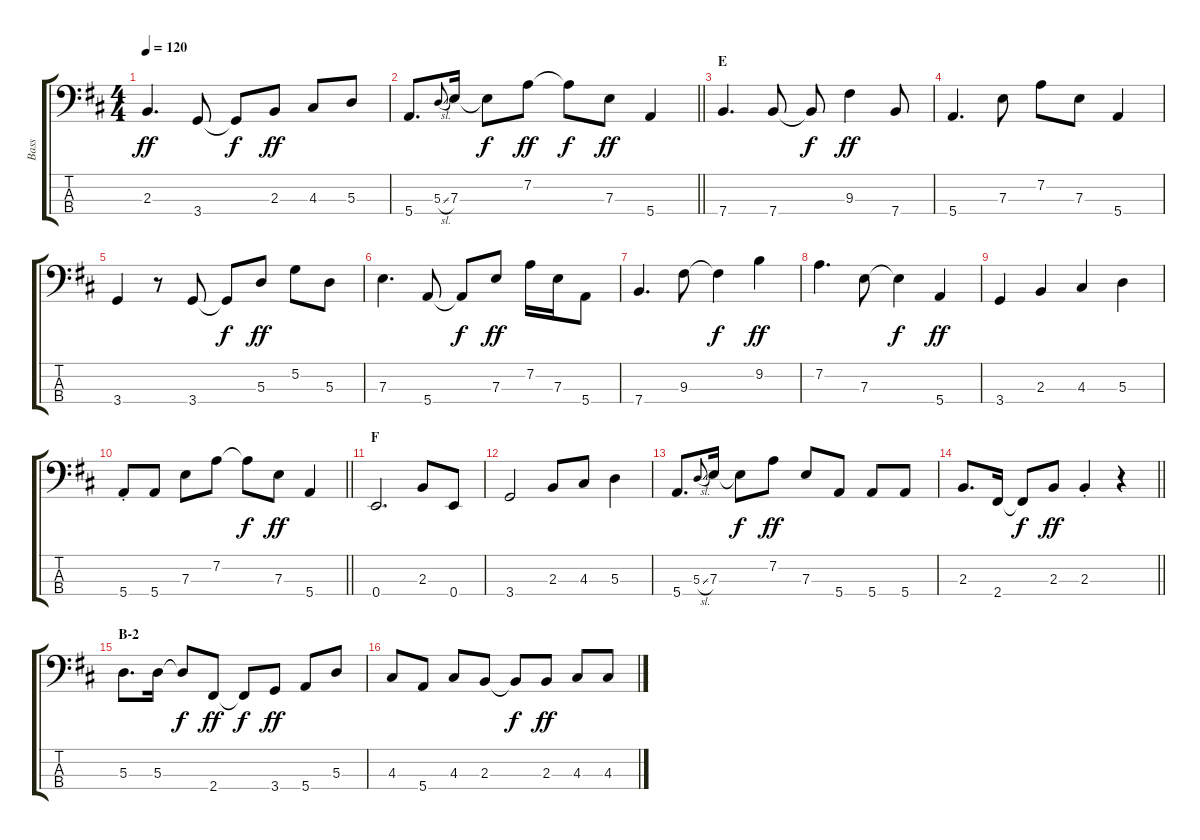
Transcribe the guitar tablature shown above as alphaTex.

\track ("Bass" "Bass") {instrument electricbasspick}
\staff {score tabs}
\tuning (G2 D2 A1 E1) {hide}
\ts (4 4)
\tempo 120
\clef f4
\ks d
2.3.4{d dy ff} 3.4.8 3.4{t}.8{dy f} 2.3.8{dy ff} 4.3.8 5.3.8 |
\barLineRight lightlight
5.4.8{d} 5.3{sl}.8{gr onbeat} 7.3.16 7.3{t}.8{dy f} 7.2.8{dy ff} 7.2{t}.8{dy f} 7.3.8{dy ff} 5.4.4 |
\section ("" "E")
7.4.4{d} 7.4.8 7.4{t}.8{dy f} 9.3.4{dy ff} 7.4.8 |
5.4.4{d} 7.3.8 7.2.8 7.3.8 5.4.4 |
3.4.4 r.8 3.4.8 3.4{t}.8{dy f} 5.3.8{dy ff} 5.2.8 5.3.8 |
7.3.4{d} 5.4.8 5.4{t}.8{dy f} 7.3.8{dy ff} 7.2.16 7.3.16 5.4.8 |
7.4.4{d} 9.3.8 9.3{t}.4{dy f} 9.2.4{dy ff} |
7.2.4{d} 7.3.8 7.3{t}.4{dy f} 5.4.4{dy ff} |
3.4.4 2.3.4 4.3.4 5.3.4 |
\barLineRight lightlight
5.4{st}.8 5.4.8 7.3.8 7.2.8 7.2{t}.8{dy f} 7.3.8{dy ff} 5.4.4 |
\section ("" "F")
0.4.2{d} 2.3.8 0.4.8 |
3.4.2 2.3.8 4.3.8 5.3.4 |
5.4.8{d} 5.3{sl}.8{gr onbeat} 7.3.16 7.3{t}.8{dy f} 7.2.8{dy ff} 7.3.8 5.4.8 5.4.8 5.4.8 |
\barLineRight lightlight
2.3.8{d} 2.4.16 2.4{t}.8{dy f} 2.3.8{dy ff} 2.3{st}.4 r.4 |
\section ("" "B-2")
5.3.8{d} 5.3.16 5.3{t}.8{dy f} 2.4.8{dy ff} 2.4{t}.8{dy f} 3.4.8{dy ff} 5.4.8 5.3.8 |
4.3.8 5.4.8 4.3.8 2.3.8 2.3{t}.8{dy f} 2.3.8{dy ff} 4.3.8 4.3.8
